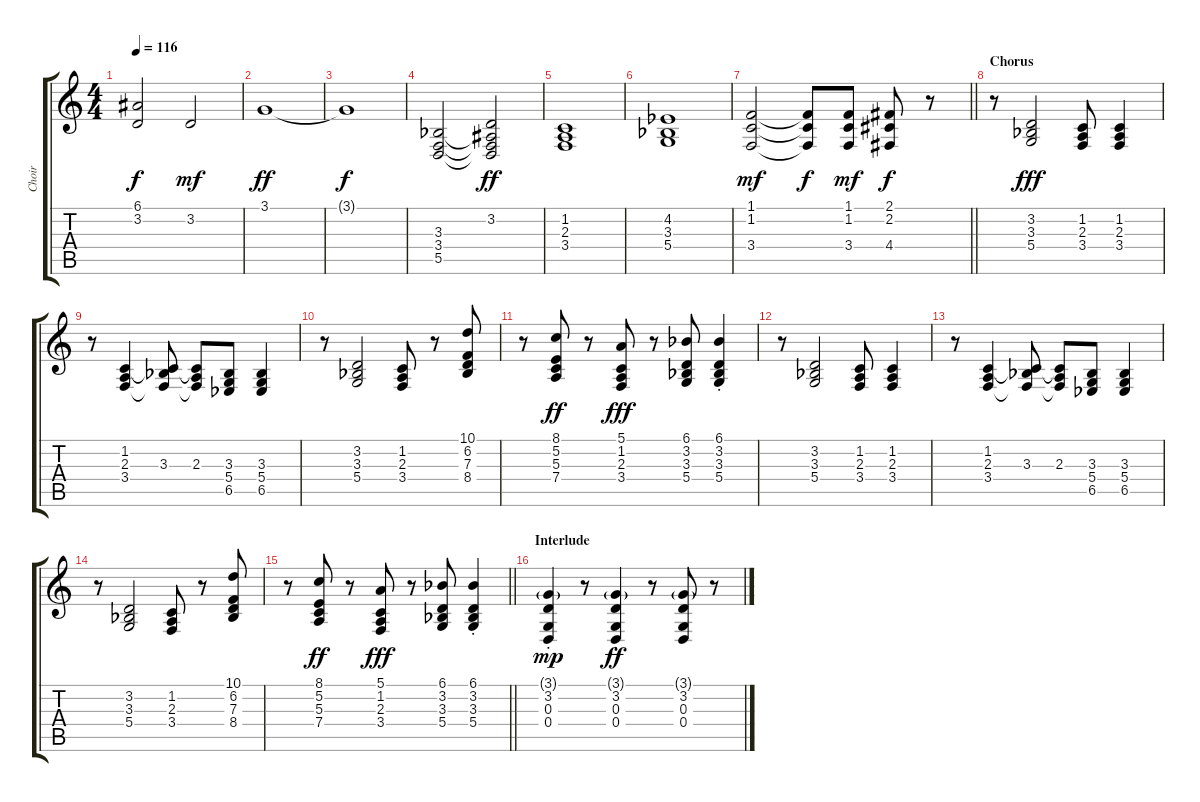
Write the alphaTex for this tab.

\track ("Choir" "Choir") {instrument choiraahs}
\staff {score tabs}
\tuning (E4 B3 G3 D3 A2 E2) {hide}
\ts (4 4)
\tempo 116
\clef g2
\ks c
(6.1{t} 3.2{t}).2{dy f} 3.2.2{dy mf} |
3.1.1{dy ff} |
3.1{t}.1{dy f volume 10} |
(3.3{acc b} 3.4 5.5).2{volume 7} (3.2 3.3{t} 3.4{t} 5.5{t}).2{dy ff} |
(1.2 2.3 3.4).1 |
(4.2{acc b} 3.3{acc b} 5.4).1 |
\barLineRight lightlight
(1.1 1.2 3.4).2{dy mf} (1.1{t} 1.2{t} 3.4{t}).8{dy f} (1.1 1.2 3.4).8{dy mf} (2.1 2.2 4.4).8{dy f} r.8 |
\section ("" "Chorus")
r.8 (3.2 3.3{acc b} 5.4).2{dy fff volume 6} (1.2 2.3 3.4).8 (1.2 2.3 3.4).4 |
r.8 (1.2 2.3 3.4).4 (1.2{t} 3.3{acc b} 3.4{t}).8 (1.2{t} 2.3 3.4{t}).8 (3.3{acc b} 5.4 6.5{acc b}).8 (3.3{acc b} 5.4 6.5{acc b}).4 |
r.8 (3.2 3.3{acc b} 5.4).2 (1.2 2.3 3.4).8 r.8 (10.1 6.2 7.3 8.4{acc b}).8{volume 9} |
r.8 (8.1 5.2 5.3 7.4).8{dy ff} r.8 (5.1 1.2 2.3 3.4).8{dy fff} r.8 (6.1{acc b} 3.2 3.3{acc b} 5.4).8 (6.1{st acc b} 3.2{st} 3.3{st acc b} 5.4{st}).4 |
r.8 (3.2 3.3{acc b} 5.4).2{volume 6} (1.2 2.3 3.4).8 (1.2 2.3 3.4).4 |
r.8 (1.2 2.3 3.4).4 (1.2{t} 3.3{acc b} 3.4{t}).8 (1.2{t} 2.3 3.4{t}).8 (3.3{acc b} 5.4 6.5{acc b}).8 (3.3{acc b} 5.4 6.5{acc b}).4 |
r.8 (3.2 3.3{acc b} 5.4).2 (1.2 2.3 3.4).8 r.8 (10.1 6.2 7.3 8.4{acc b}).8{volume 9} |
\barLineRight lightlight
r.8 (8.1 5.2 5.3 7.4).8{dy ff} r.8 (5.1 1.2 2.3 3.4).8{dy fff} r.8 (6.1{acc b} 3.2 3.3{acc b} 5.4).8 (6.1{st acc b} 3.2{st} 3.3{st acc b} 5.4{st}).4 |
\section ("" "Interlude")
(3.1{g st} 3.2{st} 0.3{st} 0.4{st}).4{dy mp volume 9} r.8 (3.1{g st} 3.2{st} 0.3{st} 0.4{st}).4{dy ff} r.8 (3.1{g} 3.2 0.3 0.4).8 r.8
